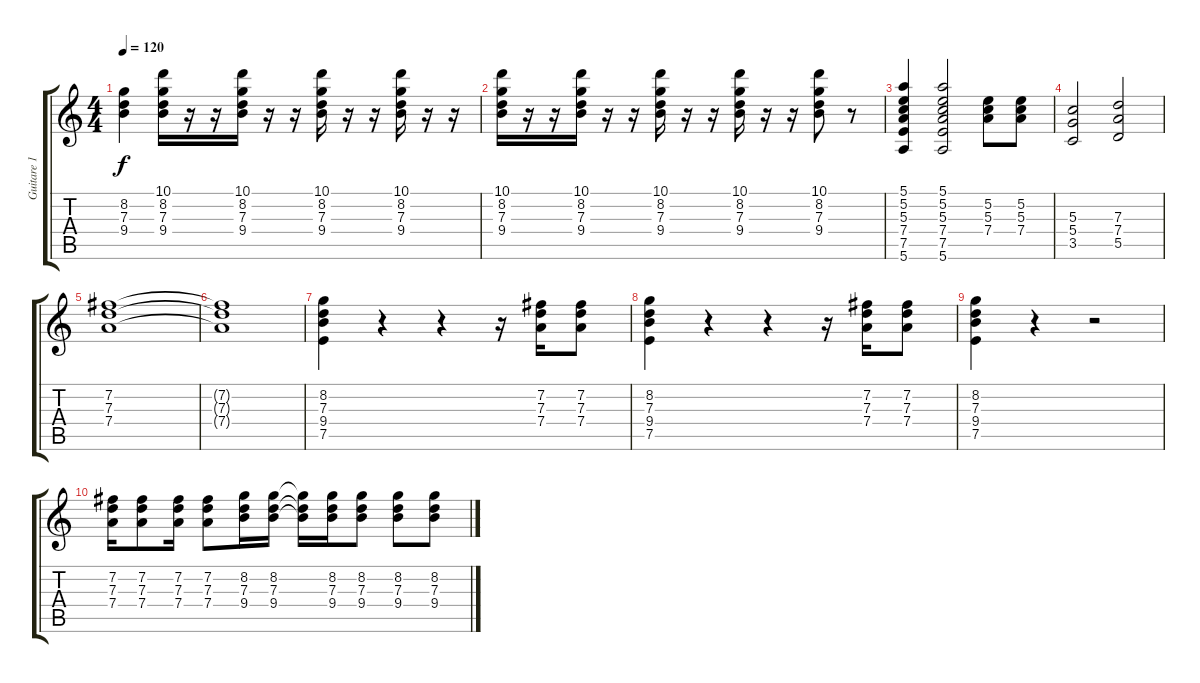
\track ("Guitare 1" "Guitare 1") {instrument overdrivenguitar}
\staff {score tabs}
\tuning (E4 B3 G3 D3 A2 E2) {hide}
\ts (4 4)
\tempo 120
\clef g2
\ks c
(8.2 7.3 9.4).4{dy f} (10.1 8.2 7.3 9.4).16 r.16 r.16 (10.1 8.2 7.3 9.4).16 r.16 r.16 (10.1 8.2 7.3 9.4).16 r.16 r.16 (10.1 8.2 7.3 9.4).16 r.16 r.16 |
(10.1 8.2 7.3 9.4).16 r.16 r.16 (10.1 8.2 7.3 9.4).16 r.16 r.16 (10.1 8.2 7.3 9.4).16 r.16 r.16 (10.1 8.2 7.3 9.4).16 r.16 r.16 (10.1 8.2 7.3 9.4).8 r.8 |
(5.1 5.2 5.3 7.4 7.5 5.6).4 (5.1 5.2 5.3 7.4 7.5 5.6).2 (5.2 5.3 7.4).8 (5.2 5.3 7.4).8 |
(5.3 5.4 3.5).2 (7.3 7.4 5.5).2 |
(7.2 7.3 7.4).1 |
(7.2{t} 7.3{t} 7.4{t}).1 |
(8.2 7.3 9.4 7.5).4 r.4 r.4 r.16 (7.2 7.3 7.4).16 (7.2 7.3 7.4).8 |
(8.2 7.3 9.4 7.5).4 r.4 r.4 r.16 (7.2 7.3 7.4).16 (7.2 7.3 7.4).8 |
(8.2 7.3 9.4 7.5).4{volume 0} r.4 r.2 |
(7.2 7.3 7.4).16 (7.2 7.3 7.4).8 (7.2 7.3 7.4).16 (7.2 7.3 7.4).8 (8.2 7.3 9.4).16 (8.2 7.3 9.4).16 (8.2{t} 7.3{t} 9.4{t}).16 (8.2 7.3 9.4).16 (8.2 7.3 9.4).8 (8.2 7.3 9.4).8 (8.2 7.3 9.4).8
